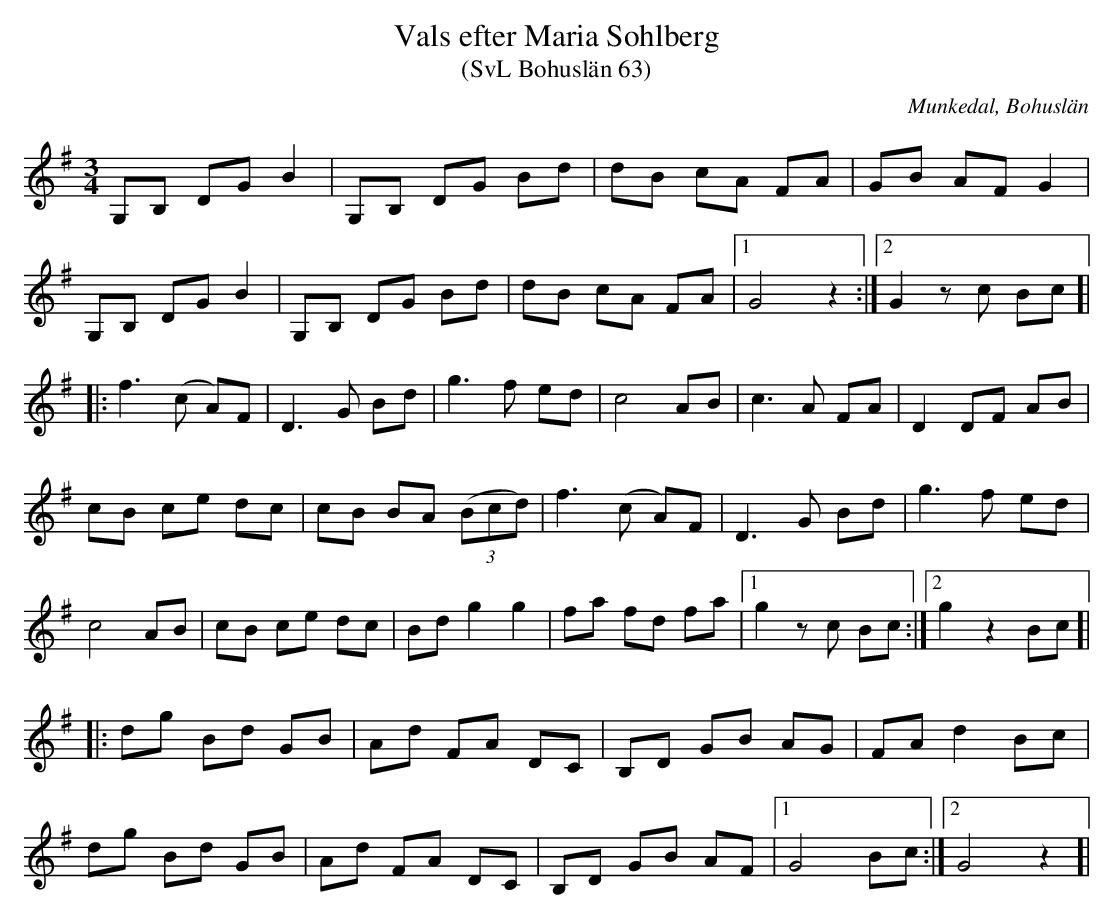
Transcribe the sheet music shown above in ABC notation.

X:1
T:Vals efter Maria Sohlberg
T:(SvL Bohuslän 63)
O:Munkedal, Bohuslän
M:3/4
L:1/8
K:G
G,B, DG B2|G,B, DG Bd|dB cA FA|GB AF G2|
G,B, DG B2|G,B, DG Bd|dB cA FA|1G4 z2:|2G2 zc Bc]|
|:f3 (c A)F|D3 G Bd|g3 f ed|c4 AB|c3 A FA|D2 DF AB|
cB ce dc|cB BA (3(Bcd)|f3 (c A)F|D3 G Bd|g3 f ed|
c4 AB|cB ce dc|Bd g2 g2|fa fd fa|1g2 zc Bc:|2g2 z2 Bc]|
|:dg Bd GB|Ad FA DC|B,D GB AG|FA d2 Bc|
dg Bd GB|Ad FA DC|B,D GB AF|1G4 Bc:|2G4 z2]|
